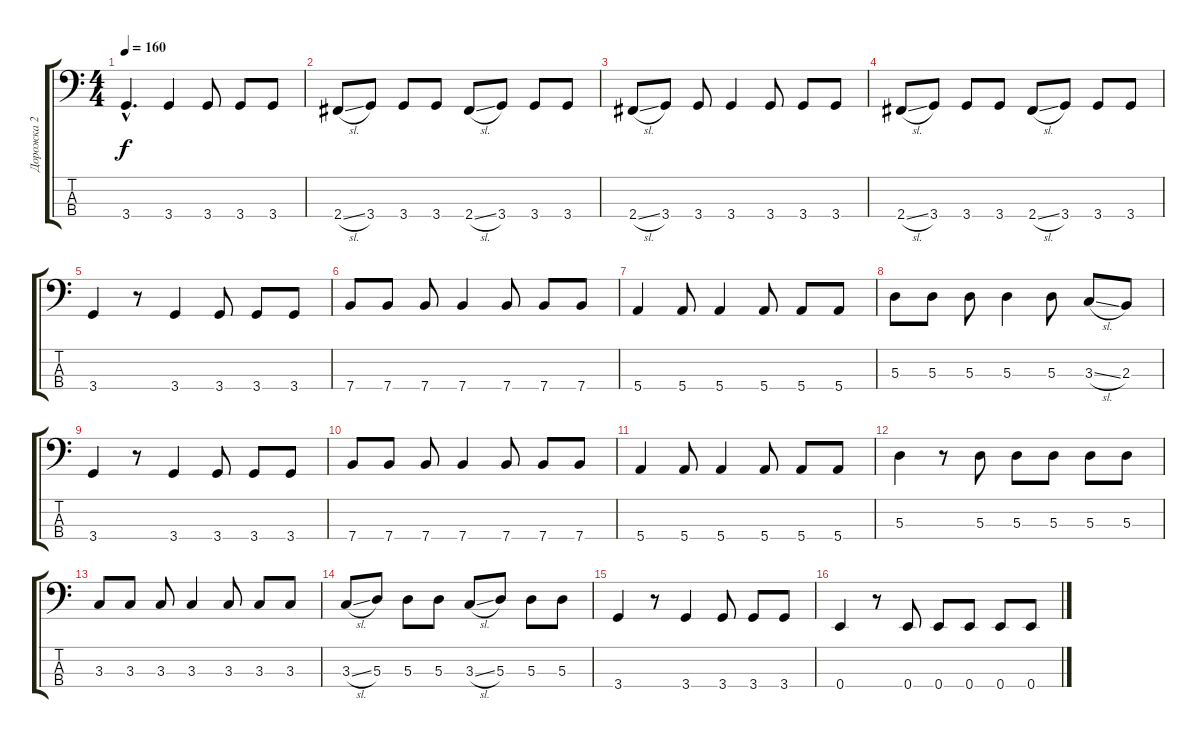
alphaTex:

\track ("Дорожка 2" "Дорожка 2") {instrument electricbasspick}
\staff {score tabs}
\tuning (G2 D2 A1 E1) {hide}
\ts (4 4)
\tempo 160
\clef f4
\ks c
3.4{hac}.4{d dy f instrument electricbasspick} 3.4.4 3.4.8 3.4.8 3.4.8 |
2.4{sl}.8 3.4.8 3.4.8 3.4.8 2.4{sl}.8 3.4.8 3.4.8 3.4.8 |
2.4{sl}.8 3.4.8 3.4.8 3.4.4 3.4.8 3.4.8 3.4.8 |
2.4{sl}.8 3.4.8 3.4.8 3.4.8 2.4{sl}.8 3.4.8 3.4.8 3.4.8 |
3.4.4 r.8 3.4.4 3.4.8 3.4.8 3.4.8 |
7.4.8 7.4.8 7.4.8 7.4.4 7.4.8 7.4.8 7.4.8 |
5.4.4 5.4.8 5.4.4 5.4.8 5.4.8 5.4.8 |
5.3.8 5.3.8 5.3.8 5.3.4 5.3.8 3.3{sl}.8 2.3.8 |
3.4.4 r.8 3.4.4 3.4.8 3.4.8 3.4.8 |
7.4.8 7.4.8 7.4.8 7.4.4 7.4.8 7.4.8 7.4.8 |
5.4.4 5.4.8 5.4.4 5.4.8 5.4.8 5.4.8 |
5.3.4 r.8 5.3.8 5.3.8 5.3.8 5.3.8 5.3.8 |
3.3.8 3.3.8 3.3.8 3.3.4 3.3.8 3.3.8 3.3.8 |
3.3{sl}.8 5.3.8 5.3.8 5.3.8 3.3{sl}.8 5.3.8 5.3.8 5.3.8 |
3.4.4 r.8 3.4.4 3.4.8 3.4.8 3.4.8 |
0.4.4 r.8 0.4.8 0.4.8 0.4.8 0.4.8 0.4.8
